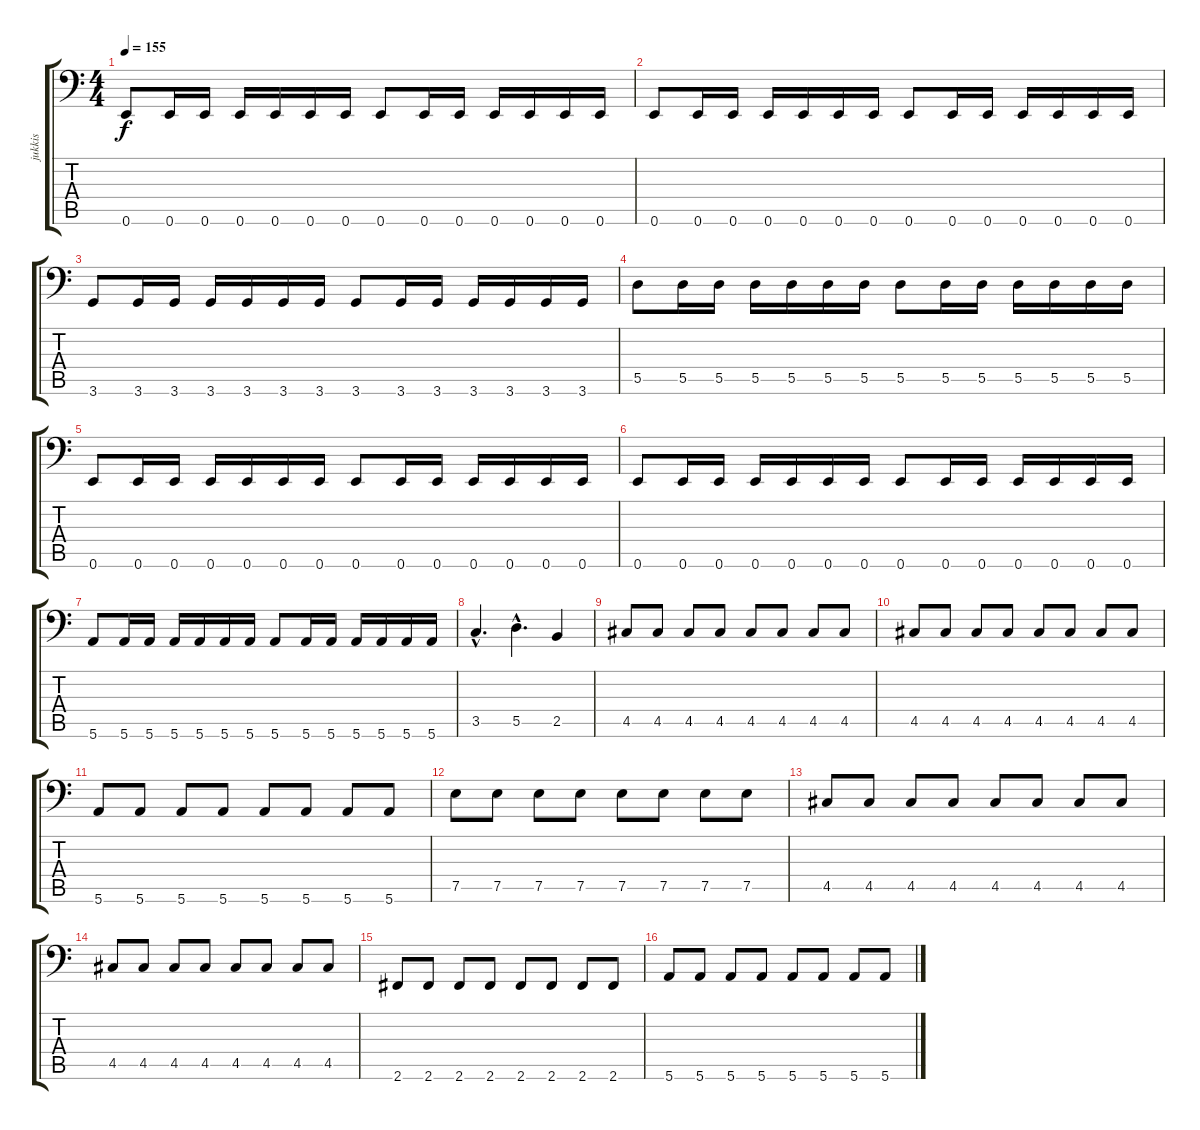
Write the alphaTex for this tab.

\track ("jukkis" "jukkis") {instrument electricbassfinger}
\staff {score tabs}
\tuning (E3 B2 G2 D2 A1 E1) {hide}
\ts (4 4)
\tempo 155
\clef f4
\ks c
0.6.8{dy f} 0.6.16 0.6.16 0.6.16 0.6.16 0.6.16 0.6.16 0.6.8 0.6.16 0.6.16 0.6.16 0.6.16 0.6.16 0.6.16 |
0.6.8 0.6.16 0.6.16 0.6.16 0.6.16 0.6.16 0.6.16 0.6.8 0.6.16 0.6.16 0.6.16 0.6.16 0.6.16 0.6.16 |
3.6.8 3.6.16 3.6.16 3.6.16 3.6.16 3.6.16 3.6.16 3.6.8 3.6.16 3.6.16 3.6.16 3.6.16 3.6.16 3.6.16 |
5.5.8 5.5.16 5.5.16 5.5.16 5.5.16 5.5.16 5.5.16 5.5.8 5.5.16 5.5.16 5.5.16 5.5.16 5.5.16 5.5.16 |
0.6.8 0.6.16 0.6.16 0.6.16 0.6.16 0.6.16 0.6.16 0.6.8 0.6.16 0.6.16 0.6.16 0.6.16 0.6.16 0.6.16 |
0.6.8 0.6.16 0.6.16 0.6.16 0.6.16 0.6.16 0.6.16 0.6.8 0.6.16 0.6.16 0.6.16 0.6.16 0.6.16 0.6.16 |
5.6.8 5.6.16 5.6.16 5.6.16 5.6.16 5.6.16 5.6.16 5.6.8 5.6.16 5.6.16 5.6.16 5.6.16 5.6.16 5.6.16 |
3.5{hac}.4{d} 5.5{hac}.4{d} 2.5.4 |
4.5.8 4.5.8 4.5.8 4.5.8 4.5.8 4.5.8 4.5.8 4.5.8 |
4.5.8 4.5.8 4.5.8 4.5.8 4.5.8 4.5.8 4.5.8 4.5.8 |
5.6.8 5.6.8 5.6.8 5.6.8 5.6.8 5.6.8 5.6.8 5.6.8 |
7.5.8 7.5.8 7.5.8 7.5.8 7.5.8 7.5.8 7.5.8 7.5.8 |
4.5.8 4.5.8 4.5.8 4.5.8 4.5.8 4.5.8 4.5.8 4.5.8 |
4.5.8 4.5.8 4.5.8 4.5.8 4.5.8 4.5.8 4.5.8 4.5.8 |
2.6.8 2.6.8 2.6.8 2.6.8 2.6.8 2.6.8 2.6.8 2.6.8 |
5.6.8 5.6.8 5.6.8 5.6.8 5.6.8 5.6.8 5.6.8 5.6.8
